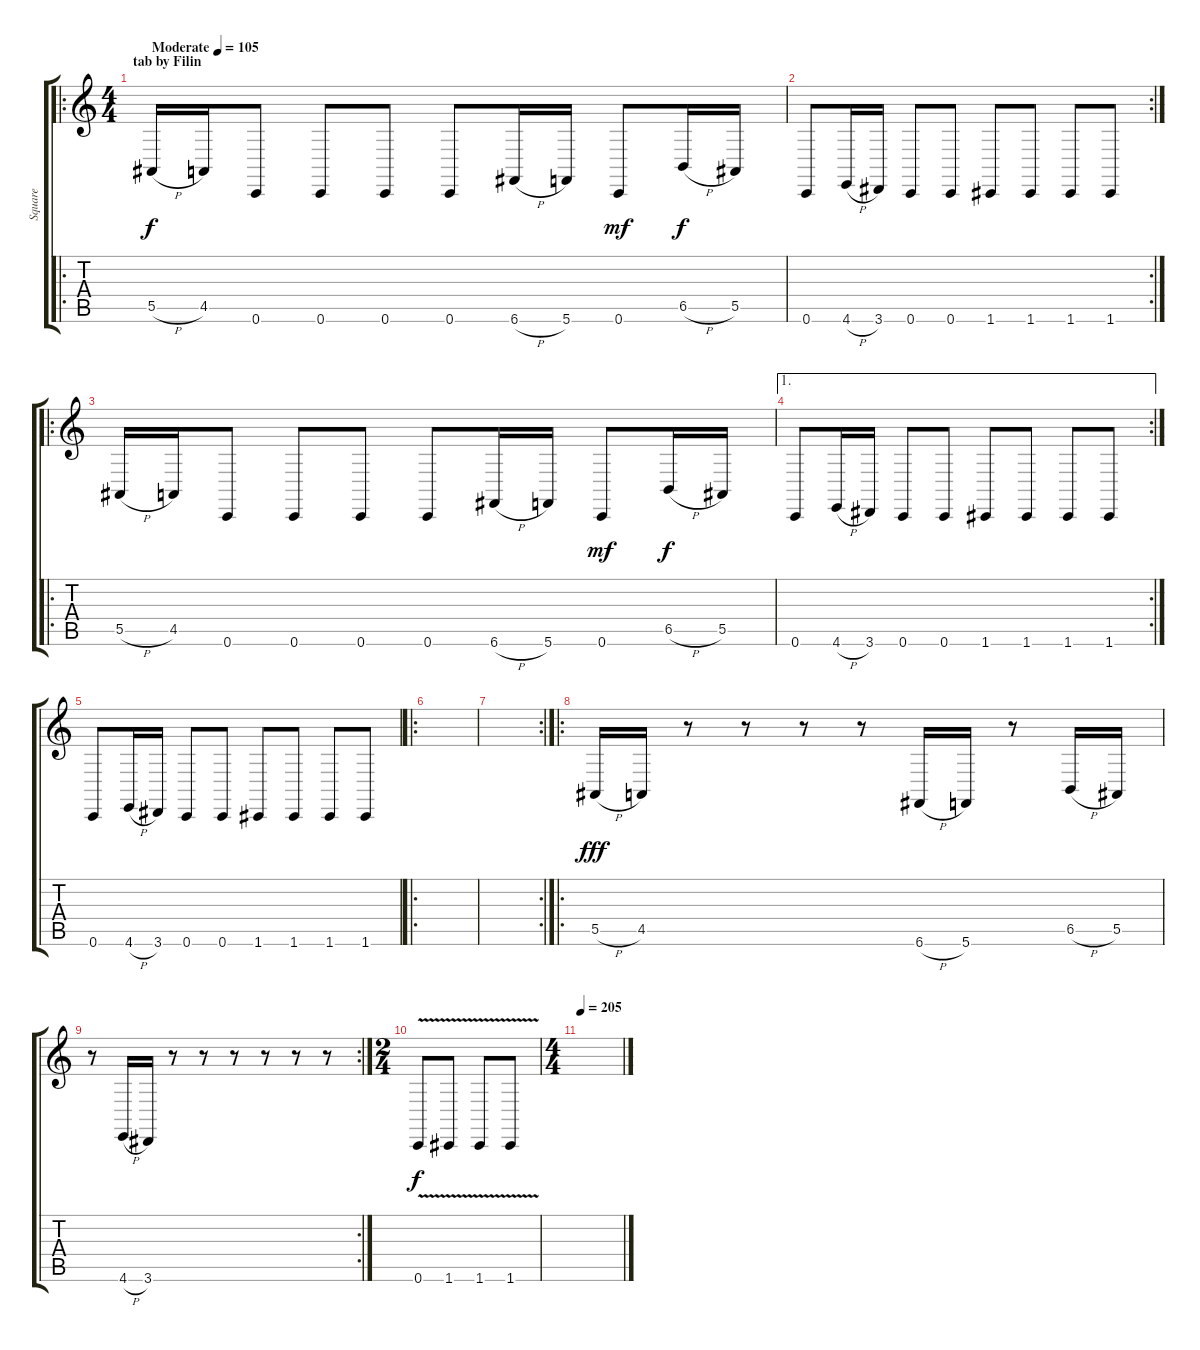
\track ("Square" "Square") {instrument lead1square}
\staff {score tabs}
\tuning (C4 G3 Eb3 Bb2 F2 C2) {hide}
\ro
\ts (4 4)
\section ("" "tab by Filin ")
\tempo (105 "Moderate")
\clef g2
\ks c
5.5{h}.16{dy f instrument lead1square} 4.5.16 0.6.8 0.6.8 0.6.8 0.6.8 6.6{h}.16 5.6.16 0.6.8{dy mf} 6.5{h}.16{dy f} 5.5.16 |
\rc 2
0.6.8 4.6{h}.16 3.6.16 0.6.8 0.6.8 1.6.8 1.6.8 1.6.8 1.6.8 |
\ro
5.5{h}.16 4.5.16 0.6.8 0.6.8 0.6.8 0.6.8 6.6{h}.16 5.6.16 0.6.8{dy mf} 6.5{h}.16{dy f} 5.5.16 |
\ae 1
\rc 2
0.6.8 4.6{h}.16 3.6.16 0.6.8 0.6.8 1.6.8 1.6.8 1.6.8 1.6.8 |
0.6.8{volume 9} 4.6{h}.16 3.6.16{volume 10} 0.6.8 0.6.8{volume 12} 1.6.8 1.6.8 1.6.8 1.6.8 |
\ro
|
\rc 2
|
\ro
5.5{h}.16{dy fff} 4.5.16 r.8 r.8 r.8 r.8 6.6{h}.16 5.6.16 r.8 6.5{h}.16 5.5.16 |
\rc 2
r.8 4.6{h}.16 3.6.16 r.8 r.8 r.8 r.8 r.8 r.8 |
\ts (2 4)
0.6{v}.8{dy f} 1.6{v}.8 1.6{v}.8 1.6{v}.8 |
\ts (4 4)
\tempo 205
